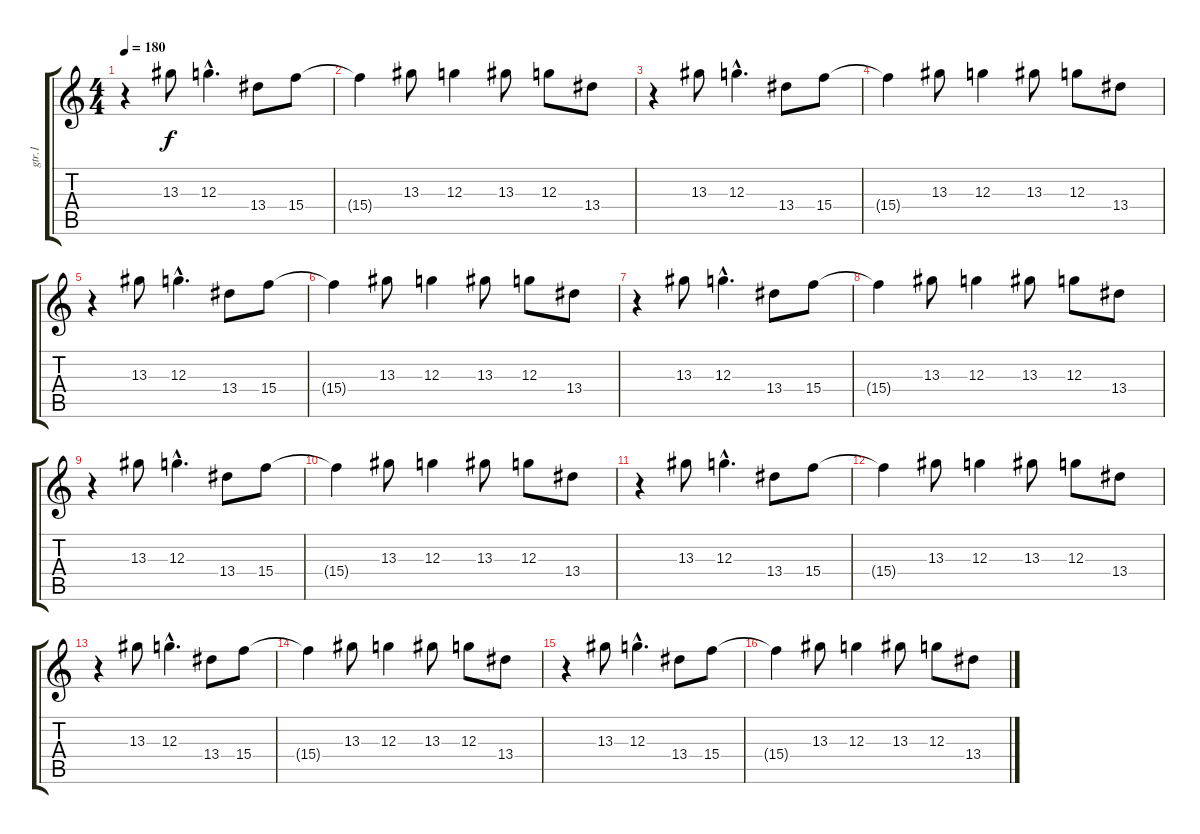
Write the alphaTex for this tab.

\track ("gtr.1" "gtr.1") {instrument distortionguitar}
\staff {score tabs}
\tuning (E4 B3 G3 D3 A2 E2) {hide}
\ts (4 4)
\tempo 180
\clef g2
\ks c
r.4{dy f} 13.3.8 12.3{hac}.4{d} 13.4.8 15.4.8 |
15.4{t}.4 13.3.8 12.3.4 13.3.8 12.3.8 13.4.8 |
r.4 13.3.8 12.3{hac}.4{d} 13.4.8 15.4.8 |
15.4{t}.4 13.3.8 12.3.4 13.3.8 12.3.8 13.4.8 |
r.4 13.3.8 12.3{hac}.4{d} 13.4.8 15.4.8 |
15.4{t}.4 13.3.8 12.3.4 13.3.8 12.3.8 13.4.8 |
r.4 13.3.8 12.3{hac}.4{d} 13.4.8 15.4.8 |
15.4{t}.4 13.3.8 12.3.4 13.3.8 12.3.8 13.4.8 |
r.4 13.3.8 12.3{hac}.4{d} 13.4.8 15.4.8 |
15.4{t}.4 13.3.8 12.3.4 13.3.8 12.3.8 13.4.8 |
r.4 13.3.8 12.3{hac}.4{d} 13.4.8 15.4.8 |
15.4{t}.4 13.3.8 12.3.4 13.3.8 12.3.8 13.4.8 |
r.4 13.3.8 12.3{hac}.4{d} 13.4.8 15.4.8 |
15.4{t}.4 13.3.8 12.3.4 13.3.8 12.3.8 13.4.8 |
r.4 13.3.8 12.3{hac}.4{d} 13.4.8 15.4.8 |
15.4{t}.4 13.3.8 12.3.4 13.3.8 12.3.8 13.4.8
